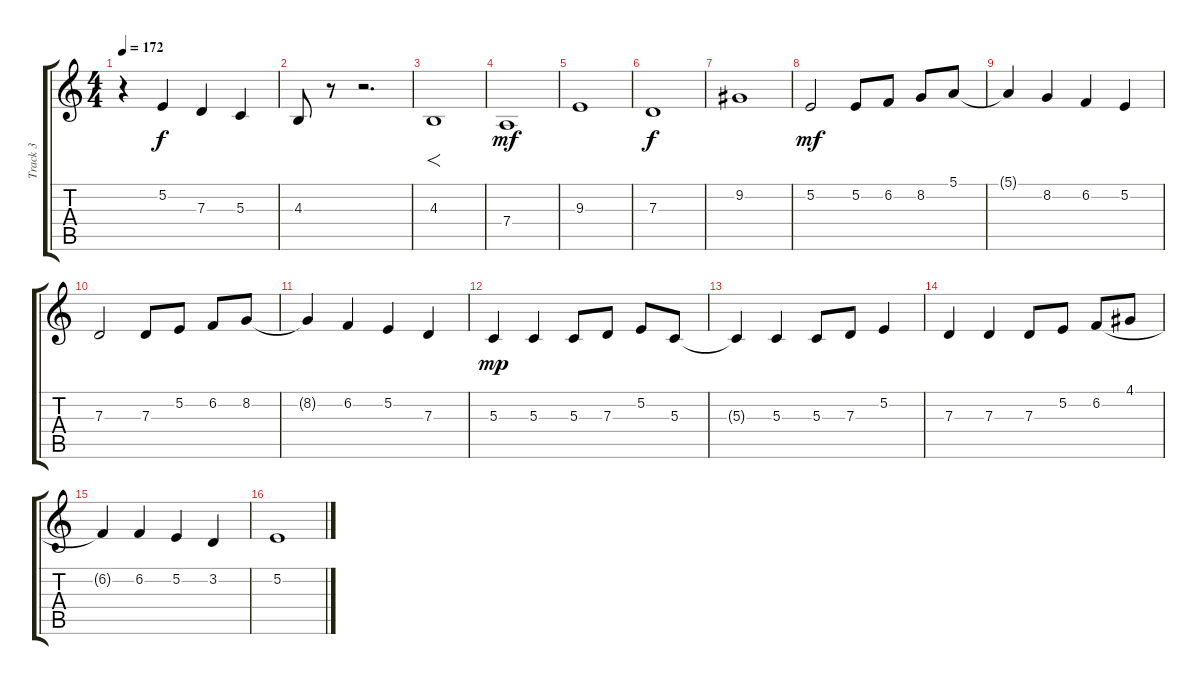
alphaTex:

\track ("Track 3" "Track 3") {instrument violin}
\staff {score tabs}
\tuning (E4 B3 G3 D3 A2 E2) {hide}
\ts (4 4)
\tempo 172
\clef g2
\ks c
r.4{dy f} 5.2.4 7.3.4 5.3.4 |
4.3.8 r.8 r.2{d} |
4.3.1{f} |
7.4.1{dy mf} |
9.3.1 |
7.3.1{dy f} |
9.2.1 |
5.2.2{dy mf} 5.2.8 6.2.8 8.2.8 5.1.8 |
5.1{t}.4 8.2.4 6.2.4 5.2.4 |
7.3.2 7.3.8 5.2.8 6.2.8 8.2.8 |
8.2{t}.4 6.2.4 5.2.4 7.3.4 |
5.3.4{dy mp} 5.3.4 5.3.8 7.3.8 5.2.8 5.3.8 |
5.3{t}.4 5.3.4 5.3.8 7.3.8 5.2.4 |
7.3.4 7.3.4 7.3.8 5.2.8 6.2.8 4.1.8 |
6.2{t}.4 6.2.4 5.2.4 3.2.4 |
5.2.1
